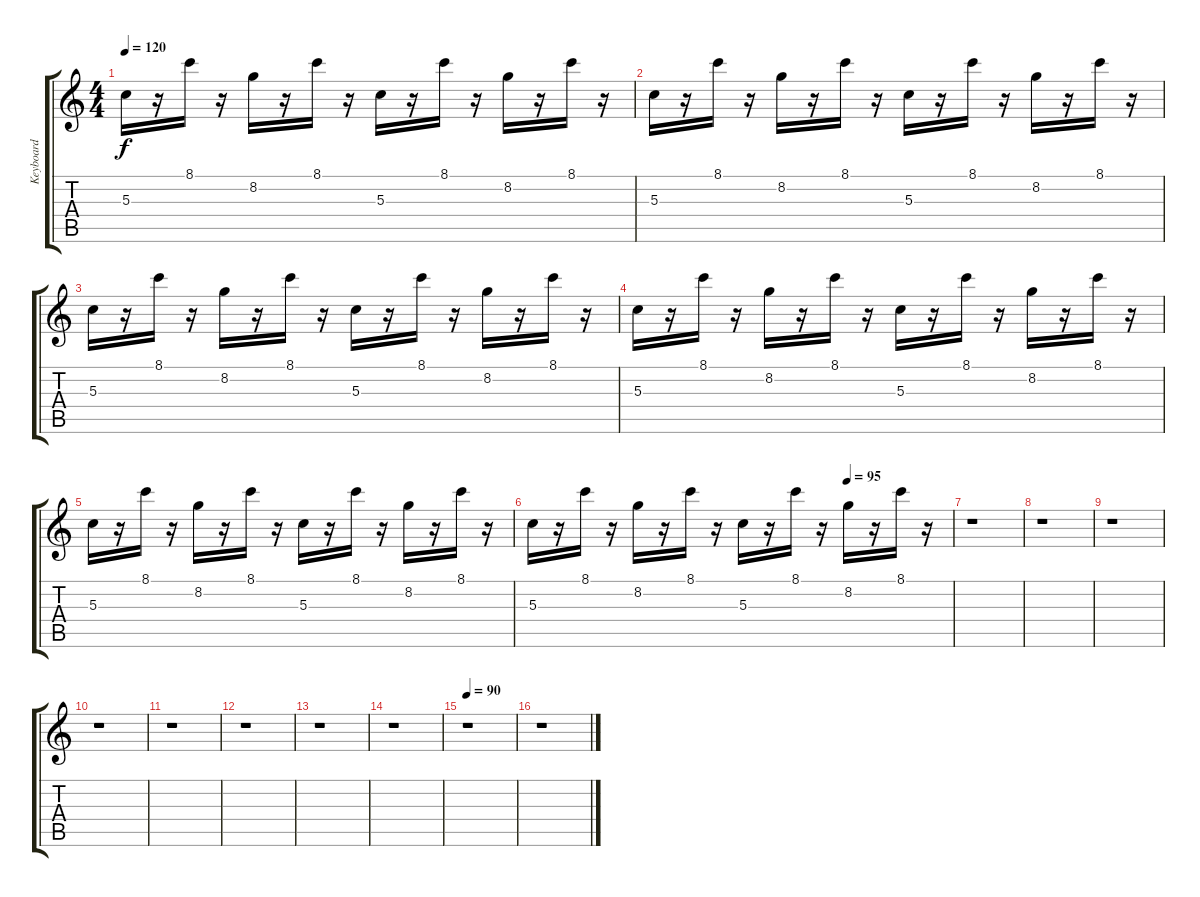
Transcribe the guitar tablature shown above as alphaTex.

\track ("Keyboard" "Keyboard") {instrument stringensemble1}
\staff {score tabs}
\tuning (E5 B4 G4 D4 A3 D3) {hide}
\ts (4 4)
\tempo 120
\clef g2
\ks c
5.3.16{dy f} r.16 8.1.16 r.16 8.2.16 r.16 8.1.16 r.16 5.3.16 r.16 8.1.16 r.16 8.2.16 r.16 8.1.16 r.16 |
5.3.16 r.16 8.1.16 r.16 8.2.16 r.16 8.1.16 r.16 5.3.16 r.16 8.1.16 r.16 8.2.16 r.16 8.1.16 r.16 |
5.3.16 r.16 8.1.16 r.16 8.2.16 r.16 8.1.16 r.16 5.3.16 r.16 8.1.16 r.16 8.2.16 r.16 8.1.16 r.16 |
5.3.16 r.16 8.1.16 r.16 8.2.16 r.16 8.1.16 r.16 5.3.16 r.16 8.1.16 r.16 8.2.16 r.16 8.1.16 r.16 |
5.3.16 r.16 8.1.16 r.16 8.2.16 r.16 8.1.16 r.16 5.3.16 r.16 8.1.16 r.16 8.2.16 r.16 8.1.16 r.16 |
\tempo (95 0.75)
5.3.16 r.16 8.1.16 r.16 8.2.16 r.16 8.1.16 r.16 5.3.16 r.16 8.1.16 r.16 8.2.16 r.16 8.1.16 r.16 |
r.1 |
r.1 |
r.1 |
r.1 |
r.1 |
r.1 |
r.1 |
r.1 |
\tempo 90
r.1 |
r.1
